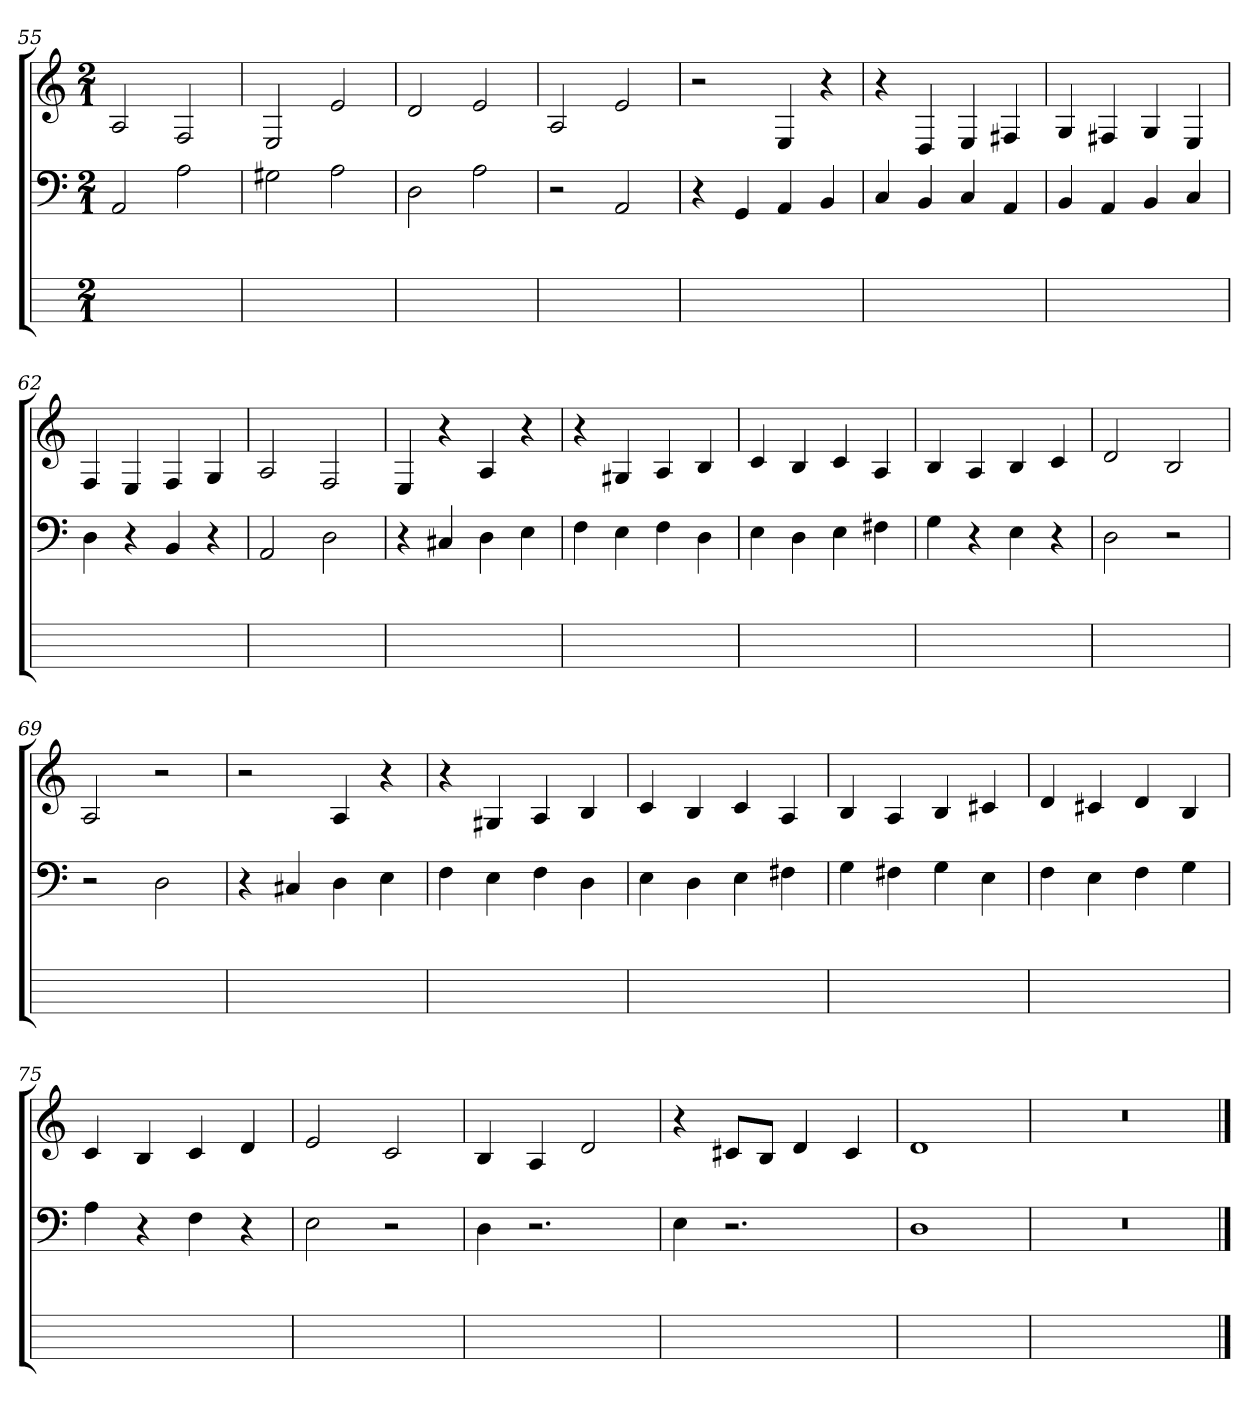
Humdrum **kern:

**kern	**kern	**kern
*part2	*part2	*part1
*staff3	*staff2	*staff1
*	*clefF4	*clefG2
*	*k[]	*k[]
*	*C:	*C:
*M2/1	*M2/1	*M2/1
=55	=55	=55
1ryy	2AA	2A
.	2A	2F
=56	=56	=56
1ryy	2G#Xi	2E
.	2A	2e
=57	=57	=57
1ryy	2D	2d
.	2A	2e
=58	=58	=58
1ryy	2r	2A
.	2AA	2e
=59	=59	=59
1ryy	4r	2r
.	4GG	.
.	4AA	4E
.	4BB	4r
=60	=60	=60
1ryy	4C	4r
.	4BB	4D
.	4C	4E
.	4AA	4F#Xi
=61	=61	=61
1ryy	4BB	4G
.	4AA	4F#Xi
.	4BB	4G
.	4C	4E
=62	=62	=62
1ryy	4D	4F
.	4r	4E
.	4BB	4F
.	4r	4G
=63	=63	=63
1ryy	2AA	2A
.	2D	2F
=64	=64	=64
1ryy	4r	4E
.	4C#Xi	4r
.	4D	4A
.	4E	4r
=65	=65	=65
1ryy	4F	4r
.	4E	4G#Xi
.	4F	4A
.	4D	4B
=66	=66	=66
1ryy	4E	4c
.	4D	4B
.	4E	4c
.	4F#Xi	4A
=67	=67	=67
1ryy	4G	4B
.	4r	4A
.	4E	4B
.	4r	4c
=68	=68	=68
1ryy	2D	2d
.	2r	2B
=69	=69	=69
1ryy	2r	2A
.	2D	2r
=70	=70	=70
1ryy	4r	2r
.	4C#Xi	.
.	4D	4A
.	4E	4r
=71	=71	=71
1ryy	4F	4r
.	4E	4G#Xi
.	4F	4A
.	4D	4B
=72	=72	=72
1ryy	4E	4c
.	4D	4B
.	4E	4c
.	4F#Xi	4A
=73	=73	=73
1ryy	4G	4B
.	4F#Xi	4A
.	4G	4B
.	4E	4c#Xi
=74	=74	=74
1ryy	4F	4d
.	4E	4c#Xi
.	4F	4d
.	4G	4B
=75	=75	=75
1ryy	4A	4c
.	4r	4B
.	4F	4c
.	4r	4d
=76	=76	=76
1ryy	2E	2e
.	2r	2c
=77	=77	=77
1ryy	4D	4B
.	2.r	4Aj
.	.	2dZ
=78	=78	=78
1ryy	4EZ	4r
.	2.r	8c#XjL
.	.	8BjJ
.	.	4dj
.	.	4c#j
=79	=79	=79
1ryy	1DV	1dZ
=80	=80	=80
0ryy	0r	0r
==	==	==
*-	*-	*-
